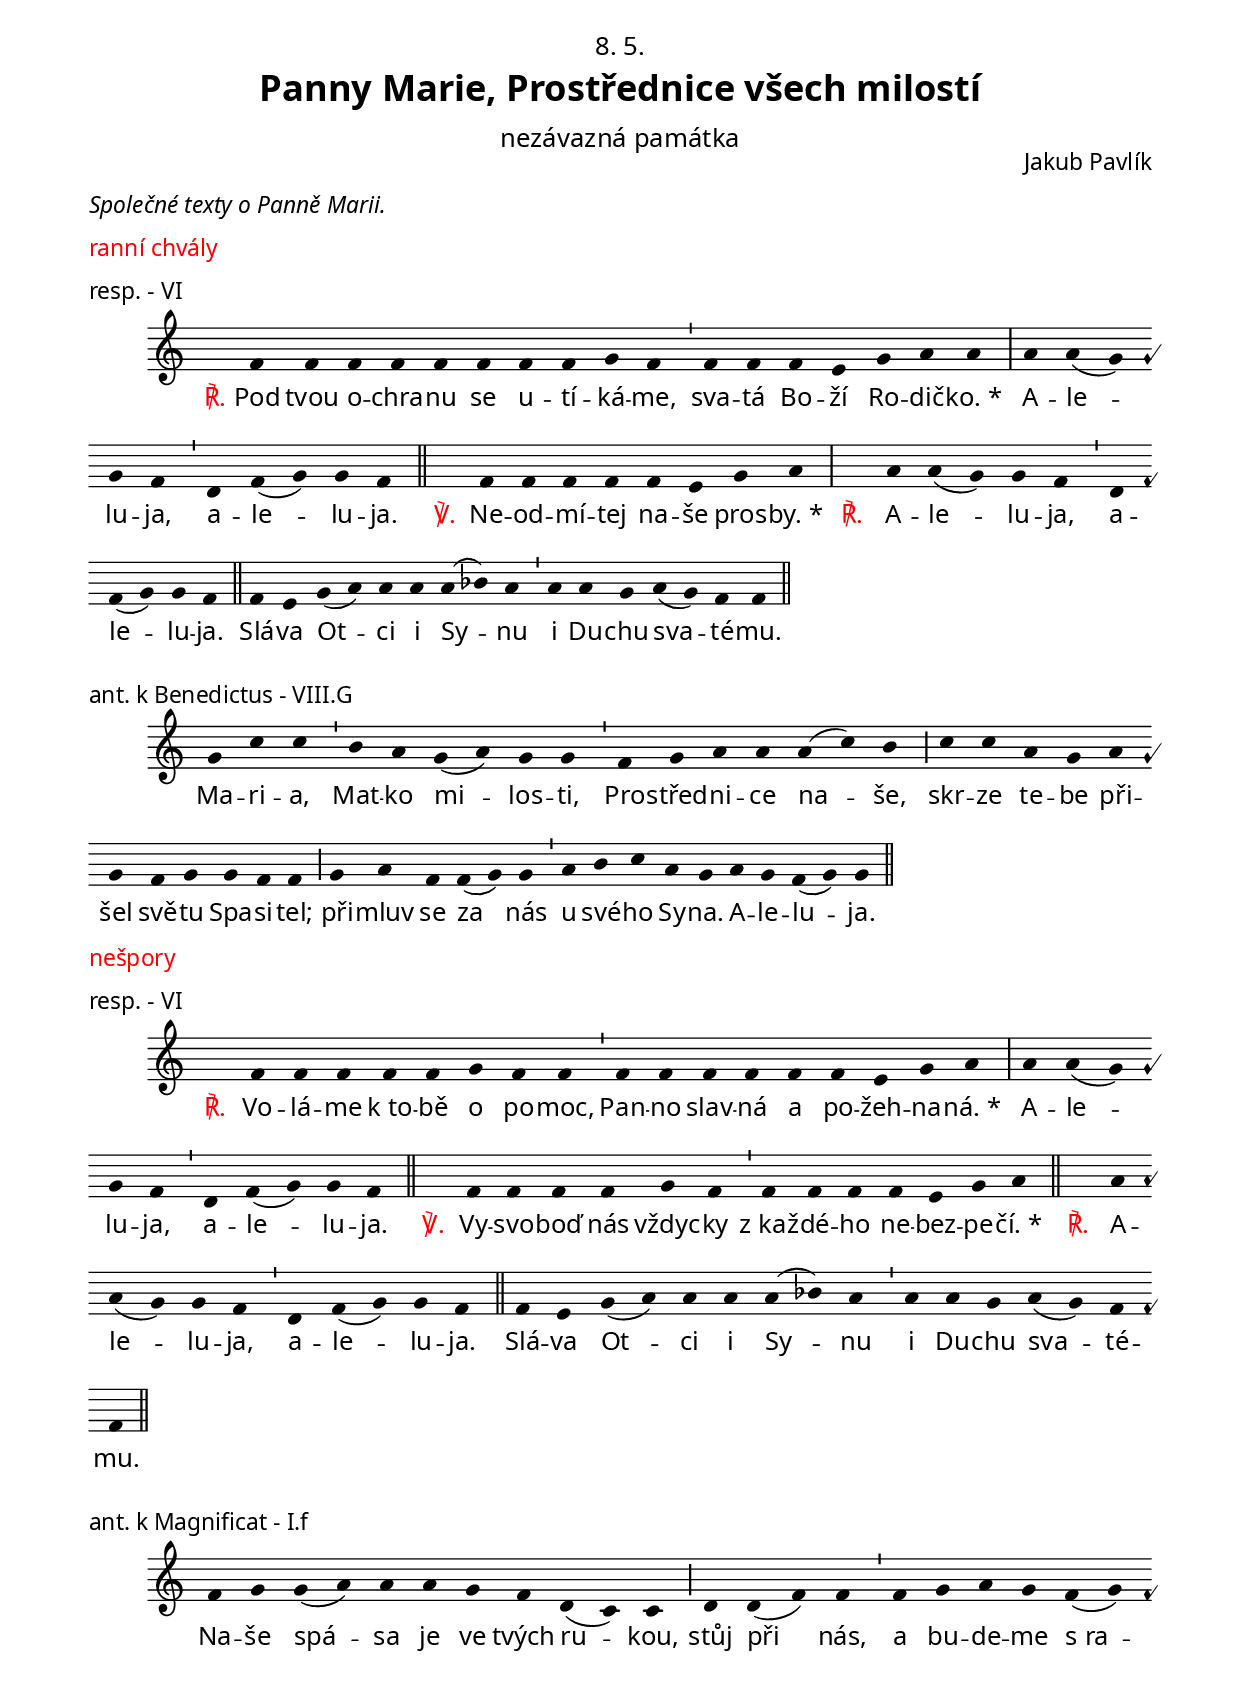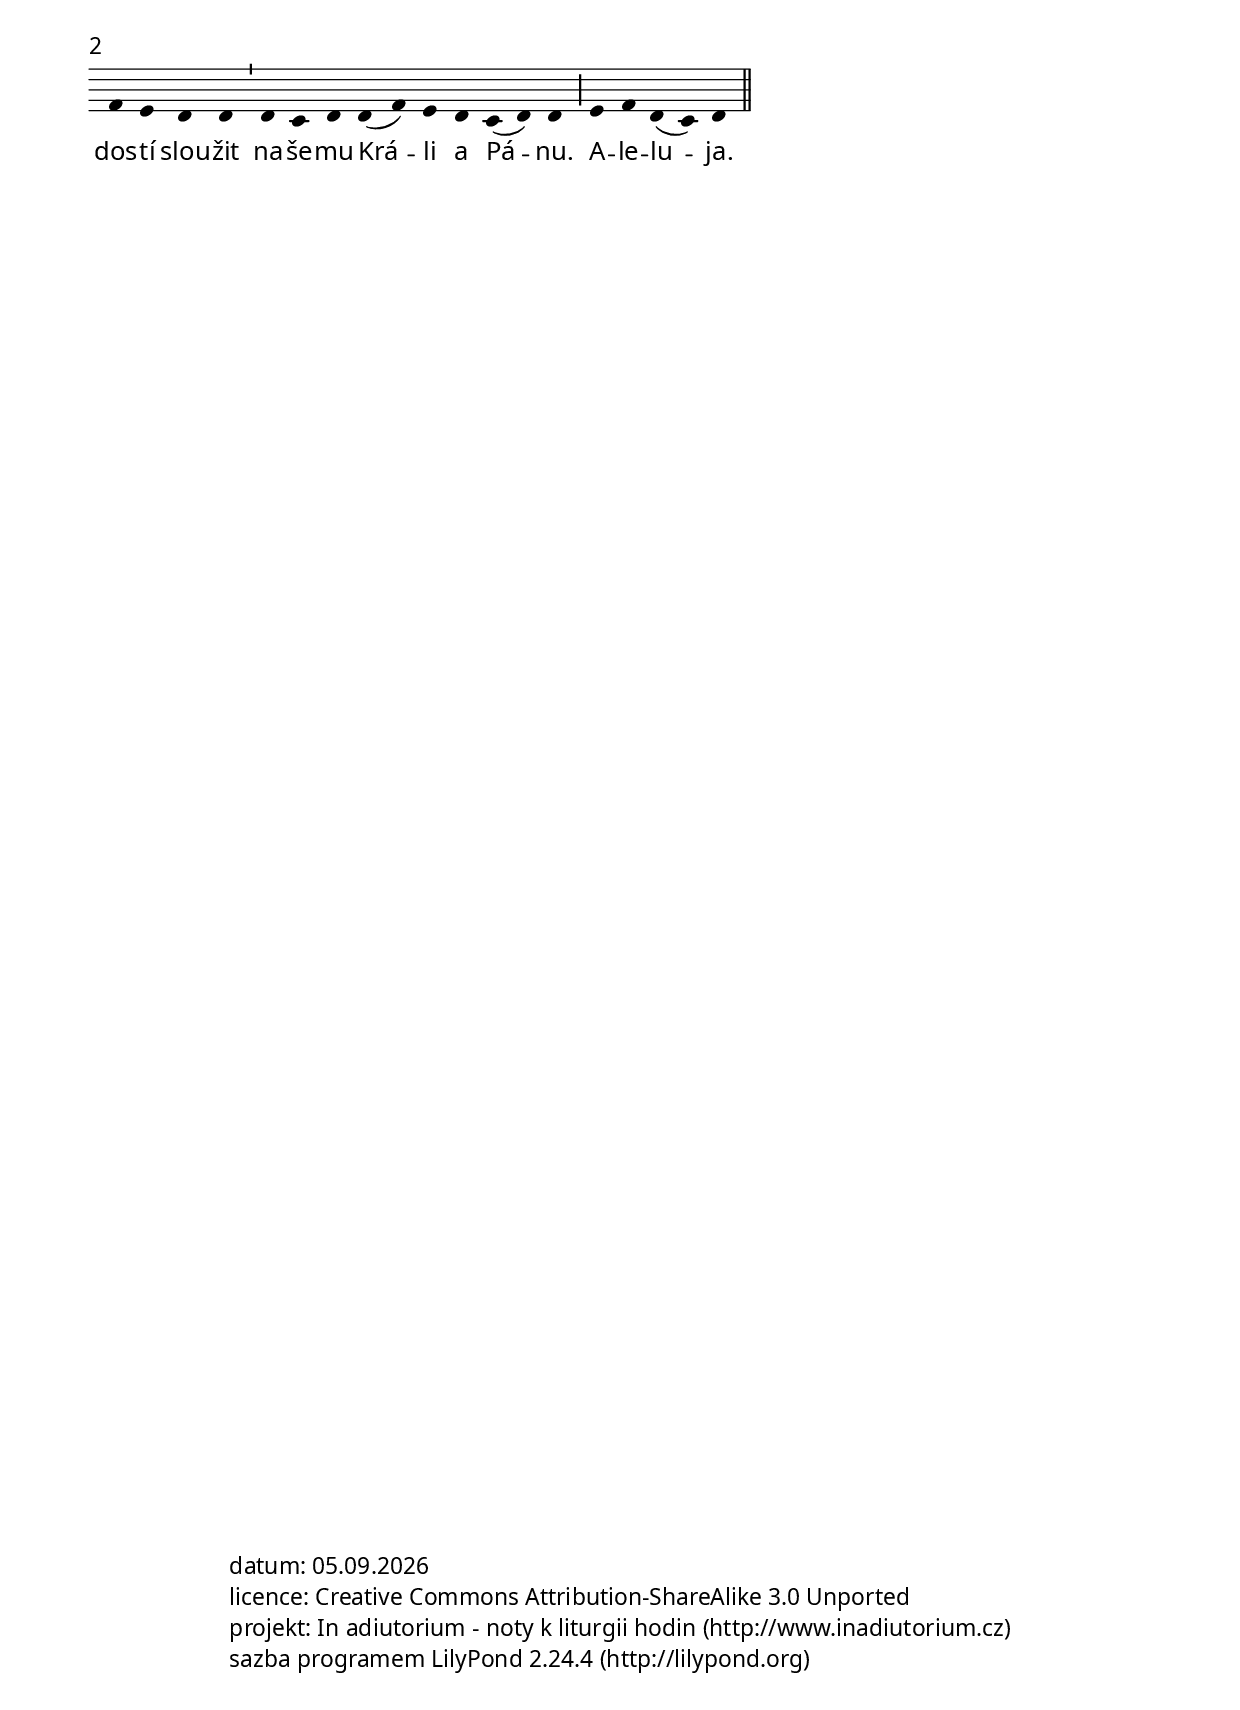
\version "2.19.16"

\include "../spolecne.ly"
\include "../dilyresponsorii.ly"

\header {
  title = \markup\titleSvatek
            "Panny Marie, Prostřednice všech milostí"
            "nezávazná památka"
            "8. 5."
  composer = "Jakub Pavlík"
}

\markup\communia #'(#:maria)

\markup {\nadpisHodinka {"ranní chvály"}}

\score {
  \relative c' {
    \choralniRezim

    % R
    \neviditelna f
    f4 f f f f f f f g f \barMin
    f f f e g a a \barMax
    \respVIalelujaResponsum \barFinalis
    % V
    \neviditelna f
    f4 f f f f e g a \barMax
    % R
    \neviditelna a
    \respVIalelujaResponsum \barFinalis
    % Slava
    \respVIalelujaDoxologie \barFinalis
  }
  \addlyrics {
    \Response Pod tvou o -- chra -- nu se u -- tí -- ká -- me,
    sva -- tá Bo -- ží Ro -- dič -- ko._*
    \textRespAleluja
    \Verse Ne -- od -- mí -- tej na -- še pros -- by._*
    \Response \textRespAleluja
    \textRespDoxologie
  }
  \header {
    quid = "resp."
    modus = "VI"
    id = "rch-r"
    piece = \markup {\sestavTitulekResp}
  }
}

\score {
  \relative c'' {
    \choralniRezim
    g4 c c \barMin
    b a g( a) g g \barMin
    f g a a a( c) b \barMaior
    c c a g
    a g f g g f f \barMaior
    g a f f( g) g \barMin
    a b c a g
    a g f( g) g \barFinalis
  }
  \addlyrics {
    Ma -- ri -- a,
    Mat -- ko mi -- los -- ti,
    Pro -- střed -- ni -- ce na -- še,
    skr -- ze te -- be
    při -- šel svě -- tu Spa -- si -- tel;
    při -- mluv se za nás
    u své -- ho Sy -- na.
    A -- le -- lu -- ja.
  }
  \header {
    quid = "ant. k Benedictus"
    modus = "VIII"
    differentia = "G"
    psalmus = ""
    id = "rch-aben"
    piece = \markup {\sestavTitulekBezZalmu}
  }
}

\markup {\nadpisHodinka {"nešpory"}}

\score {
  \relative c' {
    \choralniRezim

    % R
    \neviditelna f
    f4 f f f f g f f \barMin
    f f f f f f e g a \barMax
    \respVIalelujaResponsum \barFinalis
    % V
    \neviditelna f
    f4 f f f g f \barMin
    f f f f e g a \barFinalis
    % R
    \neviditelna a
    \respVIalelujaResponsum \barFinalis
    % Slava
    \respVIalelujaDoxologie \barFinalis
  }
  \addlyrics {
    \Response Vo -- lá -- me k_to -- bě o po -- moc,
    Pan -- no slav -- ná a po -- žeh -- na -- ná._*
    \textRespAleluja
    \Verse Vy -- svo -- boď nás vždyc -- ky
    z_kaž -- dé -- ho ne -- bez -- pe -- čí._*
    \Response \textRespAleluja
    \textRespDoxologie
  }
  \header {
    quid = "resp."
    modus = "VI"
    id = "ne-r"
    piece = \markup {\sestavTitulekResp}
  }
}

\score {
  \relative c' {
    \choralniRezim
    f4 g g( a) a a g f d( c) c \barMaior
    d d( f) f \barMin
    f g a g f( g) f e d d \barMin
    d c d d( f) e d c( d) d \barMaior
    e f d( c) d \barFinalis
  }
  \addlyrics {
    Na -- še spá -- sa je ve tvých ru -- kou,
    stůj při nás,
    a bu -- de -- me s_ra -- dos -- tí slou -- žit
    na -- še -- mu Krá -- li a Pá -- nu.
    A -- le -- lu -- ja.
  }
  \header {
    quid = "ant. k Magnificat"
    modus = "I"
    differentia = "f"
    psalmus = ""
    id = "ne-amag"
    piece = \markup {\sestavTitulekBezZalmu}
  }
}